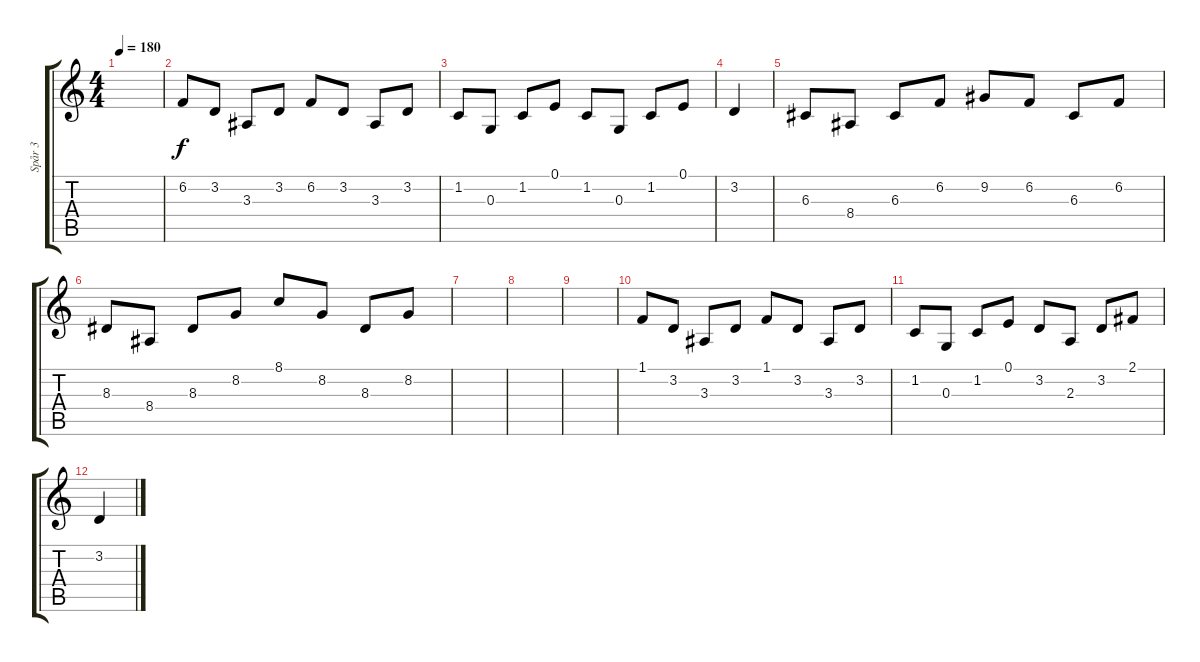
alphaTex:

\track ("Spår 3" "Spår 3") {instrument choiraahs}
\staff {score tabs}
\tuning (E4 B3 G3 D3 A2 E2) {hide}
\ts (4 4)
\tempo 180
\clef g2
\ks c
|
6.2.8 3.2.8 3.3.8 3.2.8 6.2.8 3.2.8 3.3.8 3.2.8 |
1.2.8 0.3.8 1.2.8 0.1.8 1.2.8 0.3.8 1.2.8 0.1.8 |
3.2.4 |
6.3.8{volume 8 instrument banjo} 8.4.8 6.3.8 6.2.8 9.2.8 6.2.8 6.3.8 6.2.8 |
8.3.8 8.4.8 8.3.8 8.2.8 8.1.8 8.2.8 8.3.8 8.2.8 |
|
|
|
1.1.8 3.2.8 3.3.8 3.2.8 1.1.8 3.2.8 3.3.8 3.2.8 |
1.2.8 0.3.8 1.2.8 0.1.8 3.2.8 2.3.8 3.2.8 2.1.8 |
3.2.4
